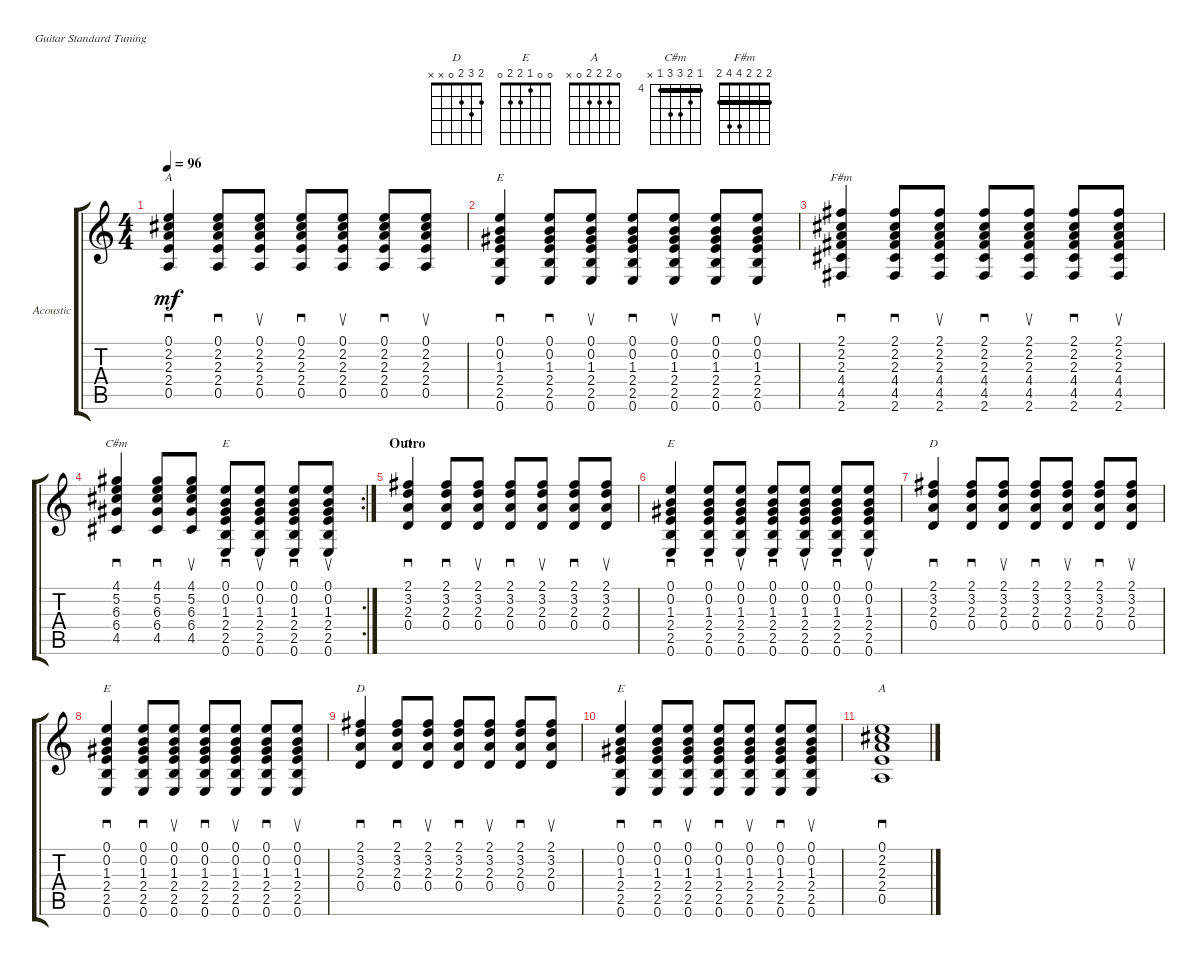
\bracketExtendMode groupsimilarinstruments
\firstSystemTrackNameOrientation horizontal
\otherSystemsTrackNameOrientation horizontal
\track ("Acoustic Guitar" "Acoustic") {instrument acousticguitarsteel}
\staff {score tabs}
\tuning (E4 B3 G3 D3 A2 E2)
\chord ("D" 2 3 2 0 x x)
\chord ("E" 0 0 1 2 2 0)
\chord ("A" 0 2 2 2 0 x)
\chord ("C#m" 4 5 6 6 4 x) {firstfret 4 barre 4}
\chord ("F#m" 2 2 2 4 4 2) {barre (2 2 2)}
\ts (4 4)
\tempo 96
\clef g2
\ks c
(2.2 2.3 2.4 0.5 0.1).4{sd ch "A" dy mf} (2.2 2.3 2.4 0.5 0.1).8{sd} (2.2 2.3 2.4 0.5 0.1).8{su} (2.2 2.3 2.4 0.5 0.1).8{sd} (2.2 2.3 2.4 0.5 0.1).8{su} (2.2 2.3 2.4 0.5 0.1).8{sd} (2.2 2.3 2.4 0.5 0.1).8{su} |
(0.1 0.2 1.3 2.4 2.5 0.6).4{sd ch "E"} (0.1 0.2 1.3 2.4 2.5 0.6).8{sd} (0.1 0.2 1.3 2.4 2.5 0.6).8{su} (0.1 0.2 1.3 2.4 2.5 0.6).8{sd} (0.1 0.2 1.3 2.4 2.5 0.6).8{su} (0.1 0.2 1.3 2.4 2.5 0.6).8{sd} (0.1 0.2 1.3 2.4 2.5 0.6).8{su} |
(2.1 2.2 2.3 4.4 4.5 2.6).4{sd ch "F#m"} (2.1 2.2 2.3 4.4 4.5 2.6).8{sd} (2.1 2.2 2.3 4.4 4.5 2.6).8{su} (2.1 2.2 2.3 4.4 4.5 2.6).8{sd} (2.1 2.2 2.3 4.4 4.5 2.6).8{su} (2.1 2.2 2.3 4.4 4.5 2.6).8{sd} (2.1 2.2 2.3 4.4 4.5 2.6).8{su} |
\rc 2
(4.1 5.2 6.3 6.4 4.5).4{sd ch "C#m"} (4.1 5.2 6.3 6.4 4.5).8{sd} (4.1 5.2 6.3 6.4 4.5).8{su} (0.1 0.2 1.3 2.4 2.5 0.6).8{sd ch "E"} (0.1 0.2 1.3 2.4 2.5 0.6).8{su} (0.1 0.2 1.3 2.4 2.5 0.6).8{sd} (0.1 0.2 1.3 2.4 2.5 0.6).8{su} |
\section ("" "Outro")
(2.1 3.2 2.3 0.4).4{sd ch "D"} (2.1 3.2 2.3 0.4).8{sd} (2.1 3.2 2.3 0.4).8{su beam split} (2.1 3.2 2.3 0.4).8{sd} (2.1 3.2 2.3 0.4).8{su} (2.1 3.2 2.3 0.4).8{sd} (2.1 3.2 2.3 0.4).8{su} |
(0.1 0.2 1.3 2.4 2.5 0.6).4{sd ch "E"} (0.1 0.2 1.3 2.4 2.5 0.6).8{sd} (0.1 0.2 1.3 2.4 2.5 0.6).8{su} (0.1 0.2 1.3 2.4 2.5 0.6).8{sd} (0.1 0.2 1.3 2.4 2.5 0.6).8{su} (0.1 0.2 1.3 2.4 2.5 0.6).8{sd} (0.1 0.2 1.3 2.4 2.5 0.6).8{su} |
(2.1 3.2 2.3 0.4).4{sd ch "D"} (2.1 3.2 2.3 0.4).8{sd} (2.1 3.2 2.3 0.4).8{su} (2.1 3.2 2.3 0.4).8{sd} (2.1 3.2 2.3 0.4).8{su} (2.1 3.2 2.3 0.4).8{sd} (2.1 3.2 2.3 0.4).8{su} |
(0.1 0.2 1.3 2.4 2.5 0.6).4{sd ch "E" lyrics (0 "") lyrics (1 "") lyrics (2 "") lyrics (3 "") lyrics (4 "")} (0.1 0.2 1.3 2.4 2.5 0.6).8{sd lyrics (0 "") lyrics (1 "") lyrics (2 "") lyrics (3 "") lyrics (4 "")} (0.1 0.2 1.3 2.4 2.5 0.6).8{su lyrics (0 "") lyrics (1 "") lyrics (2 "") lyrics (3 "") lyrics (4 "")} (0.1 0.2 1.3 2.4 2.5 0.6).8{sd lyrics (0 "") lyrics (1 "") lyrics (2 "") lyrics (3 "") lyrics (4 "")} (0.1 0.2 1.3 2.4 2.5 0.6).8{su} (0.1 0.2 1.3 2.4 2.5 0.6).8{sd} (0.1 0.2 1.3 2.4 2.5 0.6).8{su} |
(2.1 3.2 2.3 0.4).4{sd ch "D"} (2.1 3.2 2.3 0.4).8{sd} (2.1 3.2 2.3 0.4).8{su beam split} (2.1 3.2 2.3 0.4).8{sd} (2.1 3.2 2.3 0.4).8{su} (2.1 3.2 2.3 0.4).8{sd} (2.1 3.2 2.3 0.4).8{su} |
(0.1 0.2 1.3 2.4 2.5 0.6).4{sd ch "E"} (0.1 0.2 1.3 2.4 2.5 0.6).8{sd} (0.1 0.2 1.3 2.4 2.5 0.6).8{su} (0.1 0.2 1.3 2.4 2.5 0.6).8{sd} (0.1 0.2 1.3 2.4 2.5 0.6).8{su} (0.1 0.2 1.3 2.4 2.5 0.6).8{sd} (0.1 0.2 1.3 2.4 2.5 0.6).8{su} |
(2.2 2.3 2.4 0.5 0.1).1{sd ch "A"}
